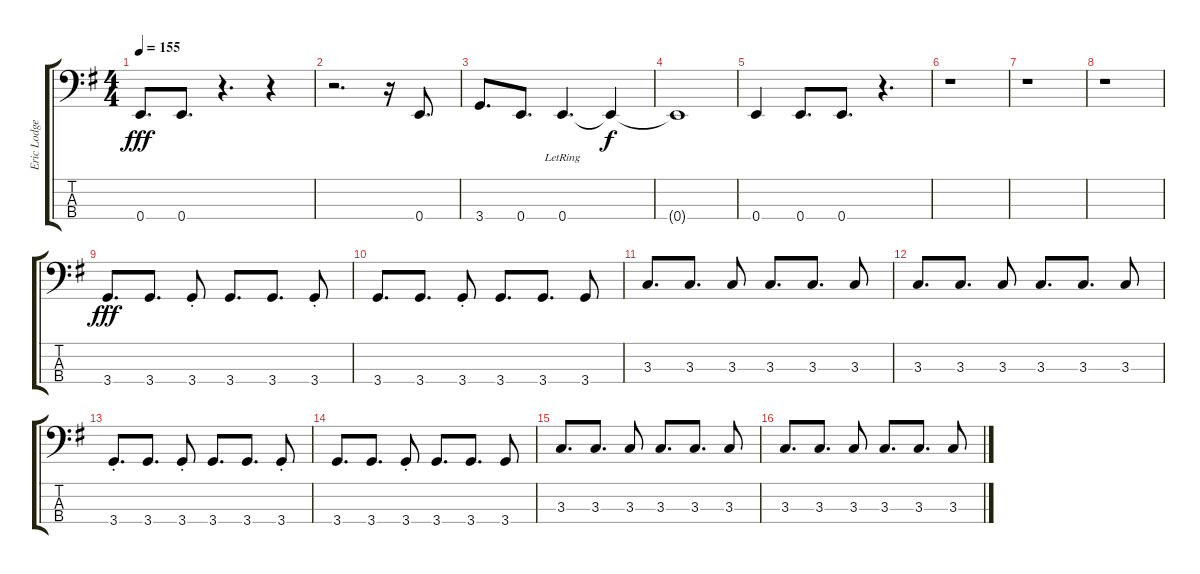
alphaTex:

\track ("Eric Lodge (Bass)" "Eric Lodge") {instrument electricbasspick}
\staff {score tabs}
\tuning (G2 D2 A1 E1) {hide}
\ts (4 4)
\tempo 155
\clef f4
\ks g
0.4.8{d dy fff} 0.4.8{d} r.4{d} r.4 |
r.2{d} r.16 0.4.8{d} |
3.4.8{d} 0.4.8{d} 0.4{lr}.4{d} 0.4{t}.4{dy f} |
0.4{t}.1 |
0.4.4 0.4.8{d} 0.4.8{d} r.4{d} |
r.1 |
r.1 |
r.1 |
3.4{st}.8{d dy fff} 3.4.8{d} 3.4{st}.8 3.4.8{d} 3.4.8{d} 3.4{st}.8 |
3.4.8{d} 3.4.8{d} 3.4{st}.8 3.4.8{d} 3.4.8{d} 3.4.8 |
3.3.8{d} 3.3.8{d} 3.3.8 3.3.8{d} 3.3.8{d} 3.3.8 |
3.3.8{d} 3.3.8{d} 3.3.8 3.3.8{d} 3.3.8{d} 3.3.8 |
3.4{st}.8{d} 3.4.8{d} 3.4{st}.8 3.4.8{d} 3.4.8{d} 3.4{st}.8 |
3.4.8{d} 3.4.8{d} 3.4{st}.8 3.4.8{d} 3.4.8{d} 3.4.8 |
3.3.8{d} 3.3.8{d} 3.3.8 3.3.8{d} 3.3.8{d} 3.3.8 |
3.3.8{d} 3.3.8{d} 3.3.8 3.3.8{d} 3.3.8{d} 3.3.8
